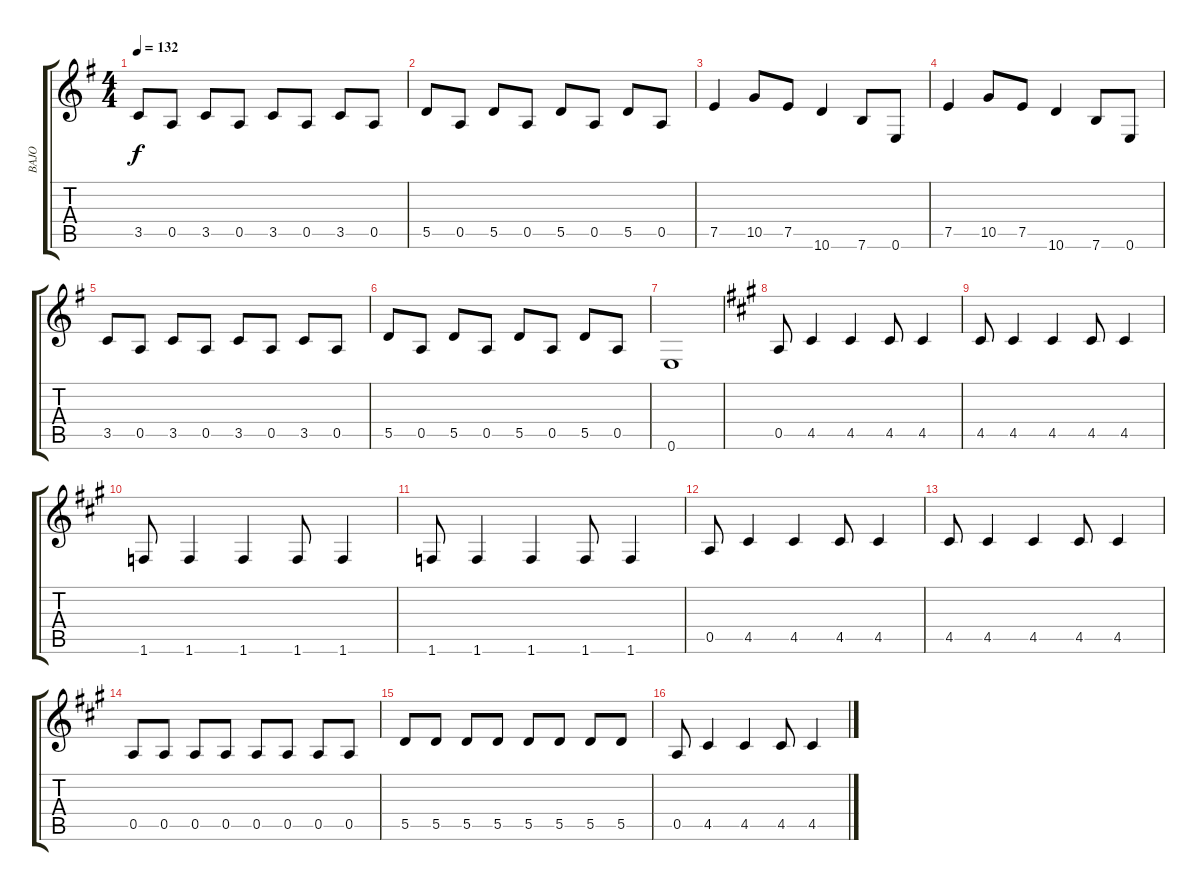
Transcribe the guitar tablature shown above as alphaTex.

\track ("BAJO" "BAJO") {instrument electricbassfinger}
\staff {score tabs}
\tuning (E4 B3 G3 D3 A2 E2) {hide}
\ts (4 4)
\tempo 132
\clef g2
\ks eminor
3.5.8{dy f} 0.5.8 3.5.8 0.5.8 3.5.8 0.5.8 3.5.8 0.5.8 |
5.5.8 0.5.8 5.5.8 0.5.8 5.5.8 0.5.8 5.5.8 0.5.8 |
7.5.4 10.5.8 7.5.8 10.6.4 7.6.8 0.6.8 |
7.5.4 10.5.8 7.5.8 10.6.4 7.6.8 0.6.8 |
3.5.8 0.5.8 3.5.8 0.5.8 3.5.8 0.5.8 3.5.8 0.5.8 |
5.5.8 0.5.8 5.5.8 0.5.8 5.5.8 0.5.8 5.5.8 0.5.8 |
0.6.1 |
\ks f#minor
0.5.8 4.5.4 4.5.4 4.5.8 4.5.4 |
4.5.8 4.5.4 4.5.4 4.5.8 4.5.4 |
1.6.8 1.6.4 1.6.4 1.6.8 1.6.4 |
1.6.8 1.6.4 1.6.4 1.6.8 1.6.4 |
0.5.8 4.5.4 4.5.4 4.5.8 4.5.4 |
4.5.8 4.5.4 4.5.4 4.5.8 4.5.4 |
0.5.8 0.5.8 0.5.8 0.5.8 0.5.8 0.5.8 0.5.8 0.5.8 |
5.5.8 5.5.8 5.5.8 5.5.8 5.5.8 5.5.8 5.5.8 5.5.8 |
0.5.8 4.5.4 4.5.4 4.5.8 4.5.4
